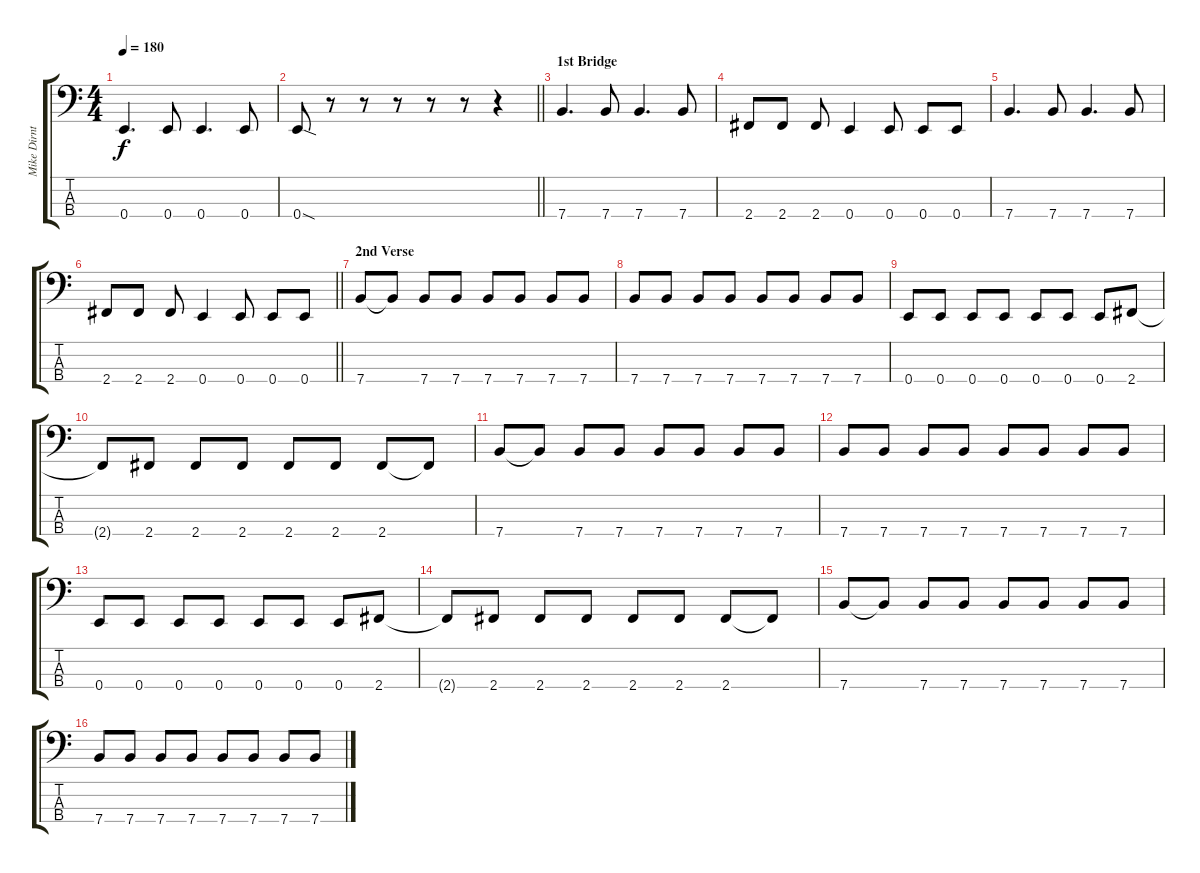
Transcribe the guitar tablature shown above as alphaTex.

\track ("Mike Dirnt (Bass)" "Mike Dirnt") {instrument electricbasspick}
\staff {score tabs}
\tuning (G2 D2 A1 E1) {hide}
\ts (4 4)
\tempo 180
\clef f4
\ks c
0.4.4{d dy f} 0.4.8 0.4.4{d} 0.4.8 |
\barLineRight lightlight
0.4{sod}.8 r.8 r.8 r.8 r.8 r.8 r.4 |
\section ("" "1st Bridge")
7.4.4{d} 7.4.8 7.4.4{d} 7.4.8 |
2.4.8 2.4.8 2.4.8 0.4.4 0.4.8 0.4.8 0.4.8 |
7.4.4{d} 7.4.8 7.4.4{d} 7.4.8 |
\barLineRight lightlight
2.4.8 2.4.8 2.4.8 0.4.4 0.4.8 0.4.8 0.4.8 |
\section ("" "2nd Verse")
7.4.8 7.4{t}.8 7.4.8 7.4.8 7.4.8 7.4.8 7.4.8 7.4.8 |
7.4.8 7.4.8 7.4.8 7.4.8 7.4.8 7.4.8 7.4.8 7.4.8 |
0.4.8 0.4.8 0.4.8 0.4.8 0.4.8 0.4.8 0.4.8 2.4.8 |
2.4{t}.8 2.4.8 2.4.8 2.4.8 2.4.8 2.4.8 2.4.8 2.4{t}.8 |
7.4.8 7.4{t}.8 7.4.8 7.4.8 7.4.8 7.4.8 7.4.8 7.4.8 |
7.4.8 7.4.8 7.4.8 7.4.8 7.4.8 7.4.8 7.4.8 7.4.8 |
0.4.8 0.4.8 0.4.8 0.4.8 0.4.8 0.4.8 0.4.8 2.4.8 |
2.4{t}.8 2.4.8 2.4.8 2.4.8 2.4.8 2.4.8 2.4.8 2.4{t}.8 |
7.4.8 7.4{t}.8 7.4.8 7.4.8 7.4.8 7.4.8 7.4.8 7.4.8 |
7.4.8 7.4.8 7.4.8 7.4.8 7.4.8 7.4.8 7.4.8 7.4.8
